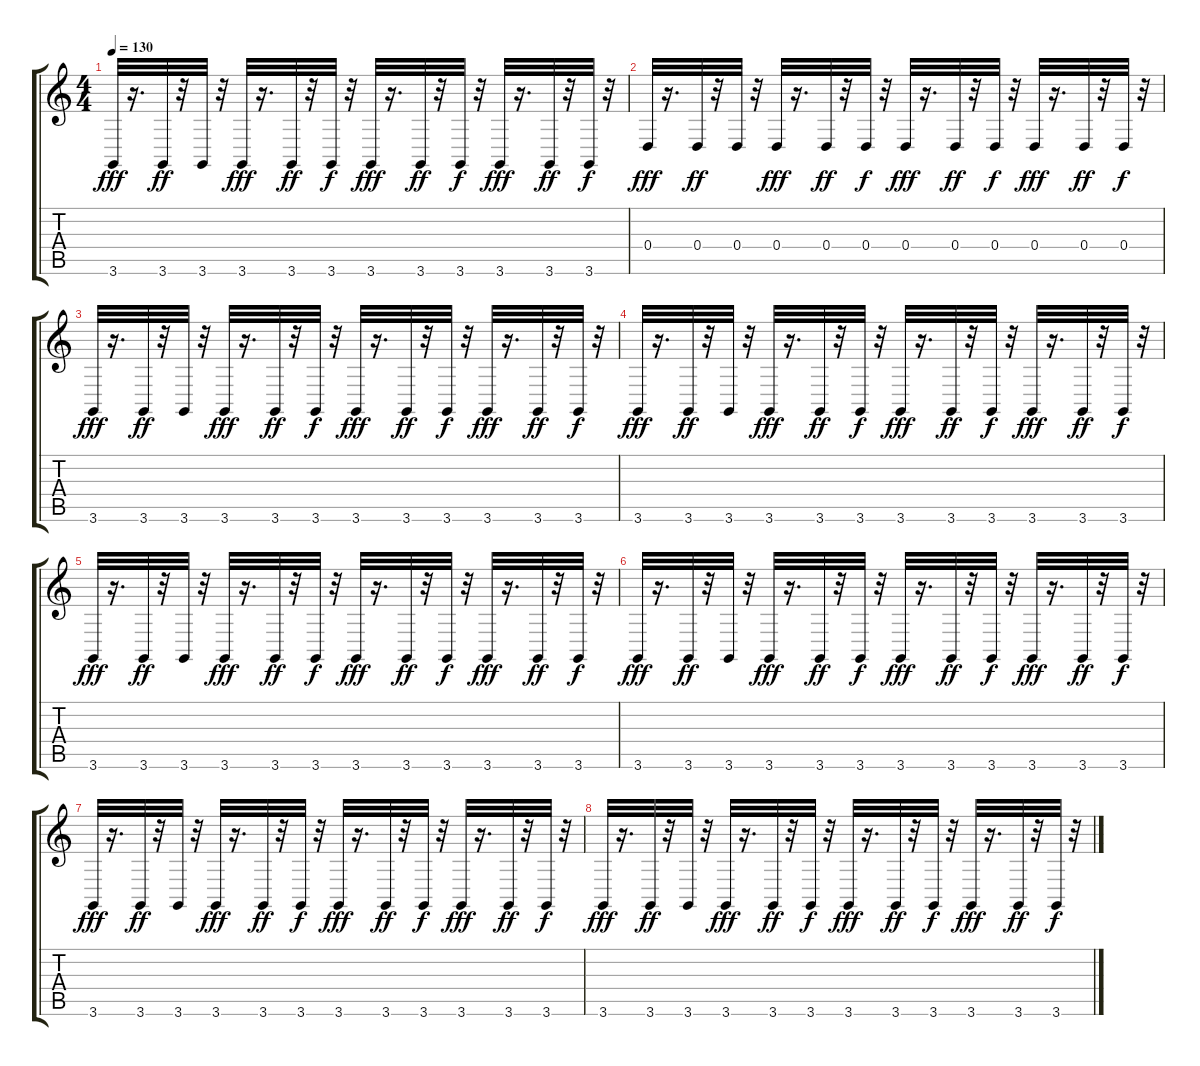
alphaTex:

\track "" {instrument lead8bassandlead}
\staff {score tabs}
\tuning (E4 B3 G3 D3 A2 E2) {hide}
\ts (4 4)
\tempo 130
\clef g2
\ks c
3.6.32{dy fff} r.16{d} 3.6.32{dy ff} r.32 3.6.32 r.32 3.6.32{dy fff} r.16{d} 3.6.32{dy ff} r.32 3.6.32{dy f} r.32 3.6.32{dy fff} r.16{d} 3.6.32{dy ff} r.32 3.6.32{dy f} r.32 3.6.32{dy fff} r.16{d} 3.6.32{dy ff} r.32 3.6.32{dy f} r.32 |
0.4.32{dy fff} r.16{d} 0.4.32{dy ff} r.32 0.4.32 r.32 0.4.32{dy fff} r.16{d} 0.4.32{dy ff} r.32 0.4.32{dy f} r.32 0.4.32{dy fff} r.16{d} 0.4.32{dy ff} r.32 0.4.32{dy f} r.32 0.4.32{dy fff} r.16{d} 0.4.32{dy ff} r.32 0.4.32{dy f} r.32 |
3.6.32{dy fff} r.16{d} 3.6.32{dy ff} r.32 3.6.32 r.32 3.6.32{dy fff} r.16{d} 3.6.32{dy ff} r.32 3.6.32{dy f} r.32 3.6.32{dy fff} r.16{d} 3.6.32{dy ff} r.32 3.6.32{dy f} r.32 3.6.32{dy fff} r.16{d} 3.6.32{dy ff} r.32 3.6.32{dy f} r.32 |
3.6.32{dy fff} r.16{d} 3.6.32{dy ff} r.32 3.6.32 r.32 3.6.32{dy fff} r.16{d} 3.6.32{dy ff} r.32 3.6.32{dy f} r.32 3.6.32{dy fff} r.16{d} 3.6.32{dy ff} r.32 3.6.32{dy f} r.32 3.6.32{dy fff} r.16{d} 3.6.32{dy ff} r.32 3.6.32{dy f} r.32 |
3.6.32{dy fff} r.16{d} 3.6.32{dy ff} r.32 3.6.32 r.32 3.6.32{dy fff} r.16{d} 3.6.32{dy ff} r.32 3.6.32{dy f} r.32 3.6.32{dy fff} r.16{d} 3.6.32{dy ff} r.32 3.6.32{dy f} r.32 3.6.32{dy fff} r.16{d} 3.6.32{dy ff} r.32 3.6.32{dy f} r.32 |
3.6.32{dy fff} r.16{d} 3.6.32{dy ff} r.32 3.6.32 r.32 3.6.32{dy fff} r.16{d} 3.6.32{dy ff} r.32 3.6.32{dy f} r.32 3.6.32{dy fff} r.16{d} 3.6.32{dy ff} r.32 3.6.32{dy f} r.32 3.6.32{dy fff} r.16{d} 3.6.32{dy ff} r.32 3.6.32{dy f} r.32 |
3.6.32{dy fff} r.16{d} 3.6.32{dy ff} r.32 3.6.32 r.32 3.6.32{dy fff} r.16{d} 3.6.32{dy ff} r.32 3.6.32{dy f} r.32 3.6.32{dy fff} r.16{d} 3.6.32{dy ff} r.32 3.6.32{dy f} r.32 3.6.32{dy fff} r.16{d} 3.6.32{dy ff} r.32 3.6.32{dy f} r.32 |
3.6.32{dy fff} r.16{d} 3.6.32{dy ff} r.32 3.6.32 r.32 3.6.32{dy fff} r.16{d} 3.6.32{dy ff} r.32 3.6.32{dy f} r.32 3.6.32{dy fff} r.16{d} 3.6.32{dy ff} r.32 3.6.32{dy f} r.32 3.6.32{dy fff} r.16{d} 3.6.32{dy ff} r.32 3.6.32{dy f} r.32
